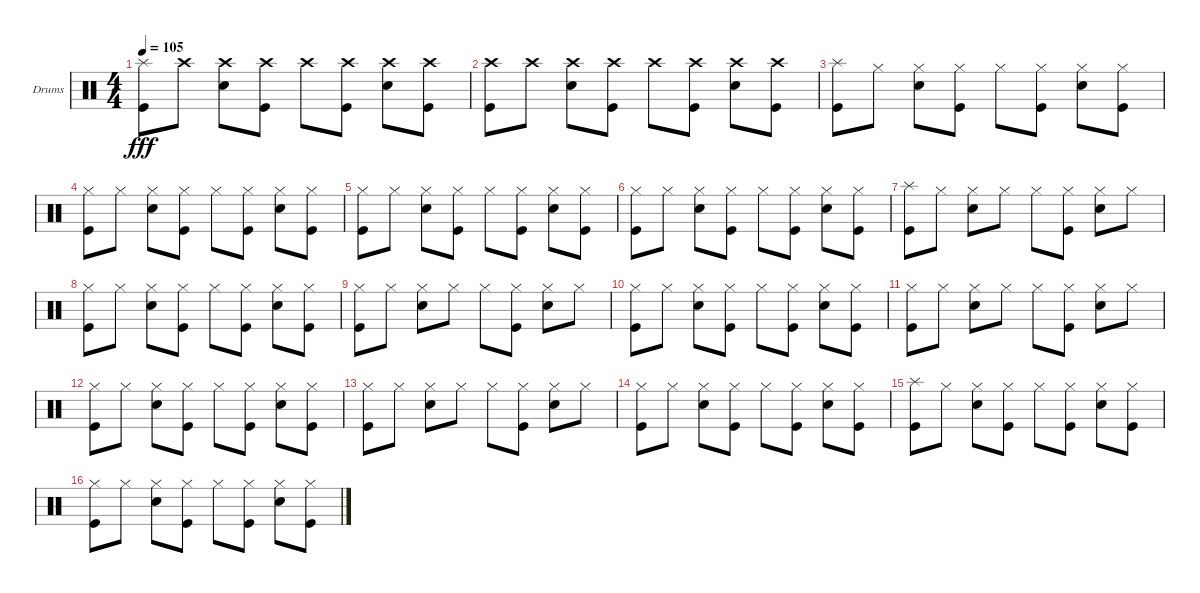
\defaultSystemsLayout 4
\bracketExtendMode groupsimilarinstruments
\firstSystemTrackNameOrientation horizontal
\otherSystemsTrackNameOrientation horizontal
\track ("Пашок" "Drums") {instrument percussion}
\staff {score}
\articulation defaults
\ts (4 4)
\tempo 105
\clef neutral
\ks c
("Kick (hit)" "Splash (hit)").8{dy fff} "Crash high (hit)".8 ("Snare (hit) 2" "Crash high (hit)").8 ("Crash high (hit)" "Kick (hit)").8 "Crash high (hit)".8 ("Crash high (hit)" "Kick (hit)").8 ("Crash high (hit)" "Snare (hit) 2").8 ("Crash high (hit)" "Kick (hit)").8 |
("Kick (hit)" "Crash high (hit)").8 "Crash high (hit)".8 ("Snare (hit) 2" "Crash high (hit)").8 ("Crash high (hit)" "Kick (hit)").8 "Crash high (hit)".8 ("Crash high (hit)" "Kick (hit)").8 ("Crash high (hit)" "Snare (hit) 2").8 ("Crash high (hit)" "Kick (hit)").8 |
("Kick (hit)" "Splash (hit)").8 "Hi-Hat (closed)".8 ("Snare (hit) 2" "Hi-Hat (closed)").8 ("Kick (hit)" "Hi-Hat (closed)").8 "Hi-Hat (closed)".8 ("Kick (hit)" "Hi-Hat (closed)").8 ("Snare (hit) 2" "Hi-Hat (closed)").8 ("Kick (hit)" "Hi-Hat (closed)").8 |
("Kick (hit)" "Hi-Hat (closed)").8 "Hi-Hat (closed)".8 ("Snare (hit) 2" "Hi-Hat (closed)").8 ("Kick (hit)" "Hi-Hat (closed)").8 "Hi-Hat (closed)".8 ("Kick (hit)" "Hi-Hat (closed)").8 ("Snare (hit) 2" "Hi-Hat (closed)").8 ("Kick (hit)" "Hi-Hat (closed)").8 |
("Kick (hit)" "Hi-Hat (closed)").8 "Hi-Hat (closed)".8 ("Snare (hit) 2" "Hi-Hat (closed)").8 ("Kick (hit)" "Hi-Hat (closed)").8 "Hi-Hat (closed)".8 ("Kick (hit)" "Hi-Hat (closed)").8 ("Snare (hit) 2" "Hi-Hat (closed)").8 ("Kick (hit)" "Hi-Hat (closed)").8 |
("Kick (hit)" "Hi-Hat (closed)").8 "Hi-Hat (closed)".8 ("Snare (hit) 2" "Hi-Hat (closed)").8 ("Kick (hit)" "Hi-Hat (closed)").8 "Hi-Hat (closed)".8 ("Kick (hit)" "Hi-Hat (closed)").8 ("Snare (hit) 2" "Hi-Hat (closed)").8 ("Kick (hit)" "Hi-Hat (closed)").8 |
("Kick (hit)" "Splash (hit)").8 "Hi-Hat (closed)".8 ("Snare (hit) 2" "Hi-Hat (closed)").8 "Hi-Hat (closed)".8 "Hi-Hat (closed)".8 ("Hi-Hat (closed)" "Kick (hit)").8 ("Hi-Hat (closed)" "Snare (hit) 2").8 "Hi-Hat (closed)".8 |
("Kick (hit)" "Hi-Hat (closed)").8 "Hi-Hat (closed)".8 ("Snare (hit) 2" "Hi-Hat (closed)").8 ("Kick (hit)" "Hi-Hat (closed)").8 "Hi-Hat (closed)".8 ("Kick (hit)" "Hi-Hat (closed)").8 ("Snare (hit) 2" "Hi-Hat (closed)").8 ("Kick (hit)" "Hi-Hat (closed)").8 |
("Kick (hit)" "Hi-Hat (closed)").8 "Hi-Hat (closed)".8 ("Snare (hit) 2" "Hi-Hat (closed)").8 "Hi-Hat (closed)".8 "Hi-Hat (closed)".8 ("Hi-Hat (closed)" "Kick (hit)").8 ("Hi-Hat (closed)" "Snare (hit) 2").8 "Hi-Hat (closed)".8 |
("Kick (hit)" "Hi-Hat (closed)").8 "Hi-Hat (closed)".8 ("Snare (hit) 2" "Hi-Hat (closed)").8 ("Kick (hit)" "Hi-Hat (closed)").8 "Hi-Hat (closed)".8 ("Kick (hit)" "Hi-Hat (closed)").8 ("Snare (hit) 2" "Hi-Hat (closed)").8 ("Kick (hit)" "Hi-Hat (closed)").8 |
("Kick (hit)" "Hi-Hat (closed)").8 "Hi-Hat (closed)".8 ("Snare (hit) 2" "Hi-Hat (closed)").8 "Hi-Hat (closed)".8 "Hi-Hat (closed)".8 ("Hi-Hat (closed)" "Kick (hit)").8 ("Hi-Hat (closed)" "Snare (hit) 2").8 "Hi-Hat (closed)".8 |
("Kick (hit)" "Hi-Hat (closed)").8 "Hi-Hat (closed)".8 ("Snare (hit) 2" "Hi-Hat (closed)").8 ("Kick (hit)" "Hi-Hat (closed)").8 "Hi-Hat (closed)".8 ("Kick (hit)" "Hi-Hat (closed)").8 ("Snare (hit) 2" "Hi-Hat (closed)").8 ("Kick (hit)" "Hi-Hat (closed)").8 |
("Kick (hit)" "Hi-Hat (closed)").8 "Hi-Hat (closed)".8 ("Snare (hit) 2" "Hi-Hat (closed)").8 "Hi-Hat (closed)".8 "Hi-Hat (closed)".8 ("Hi-Hat (closed)" "Kick (hit)").8 ("Hi-Hat (closed)" "Snare (hit) 2").8 "Hi-Hat (closed)".8 |
("Kick (hit)" "Hi-Hat (closed)").8 "Hi-Hat (closed)".8 ("Snare (hit) 2" "Hi-Hat (closed)").8 ("Kick (hit)" "Hi-Hat (closed)").8 "Hi-Hat (closed)".8 ("Kick (hit)" "Hi-Hat (closed)").8 ("Snare (hit) 2" "Hi-Hat (closed)").8 ("Kick (hit)" "Hi-Hat (closed)").8 |
("Kick (hit)" "Splash (hit)").8 "Hi-Hat (closed)".8 ("Snare (hit) 2" "Hi-Hat (closed)").8 ("Kick (hit)" "Hi-Hat (closed)").8 "Hi-Hat (closed)".8 ("Kick (hit)" "Hi-Hat (closed)").8 ("Snare (hit) 2" "Hi-Hat (closed)").8 ("Kick (hit)" "Hi-Hat (closed)").8 |
("Kick (hit)" "Hi-Hat (closed)").8 "Hi-Hat (closed)".8 ("Snare (hit) 2" "Hi-Hat (closed)").8 ("Kick (hit)" "Hi-Hat (closed)").8 "Hi-Hat (closed)".8 ("Kick (hit)" "Hi-Hat (closed)").8 ("Snare (hit) 2" "Hi-Hat (closed)").8 ("Kick (hit)" "Hi-Hat (closed)").8
